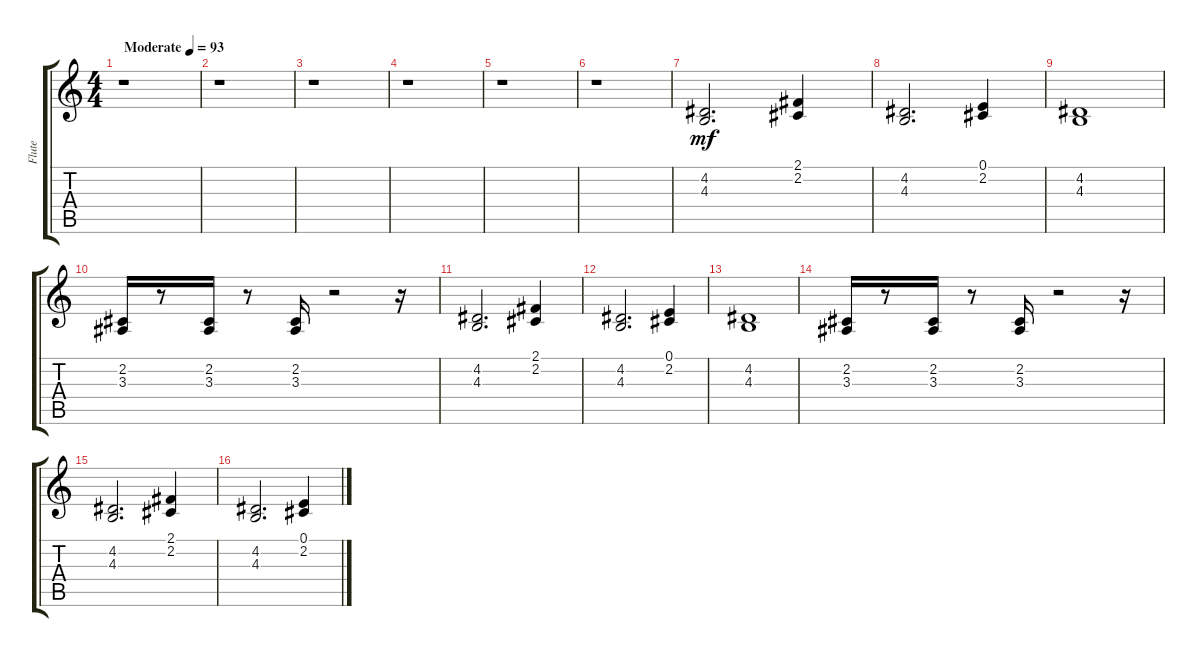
\track ("Flute" "Flute") {instrument flute}
\staff {score tabs}
\tuning (E4 B3 G3 D3 A2 E2) {hide}
\ts (4 4)
\tempo (93 "Moderate")
\clef g2
\ks c
r.1{dy mf instrument flute} |
r.1 |
r.1 |
r.1 |
r.1 |
r.1 |
(4.2 4.3).2{d} (2.1 2.2).4 |
(4.2 4.3).2{d} (0.1 2.2).4 |
(4.2 4.3).1 |
(2.2 3.3).16 r.8 (2.2 3.3).16 r.8 (2.2 3.3).16 r.2 r.16 |
(4.2 4.3).2{d} (2.1 2.2).4 |
(4.2 4.3).2{d} (0.1 2.2).4 |
(4.2 4.3).1 |
(2.2 3.3).16 r.8 (2.2 3.3).16 r.8 (2.2 3.3).16 r.2 r.16 |
(4.2 4.3).2{d} (2.1 2.2).4 |
(4.2 4.3).2{d} (0.1 2.2).4
